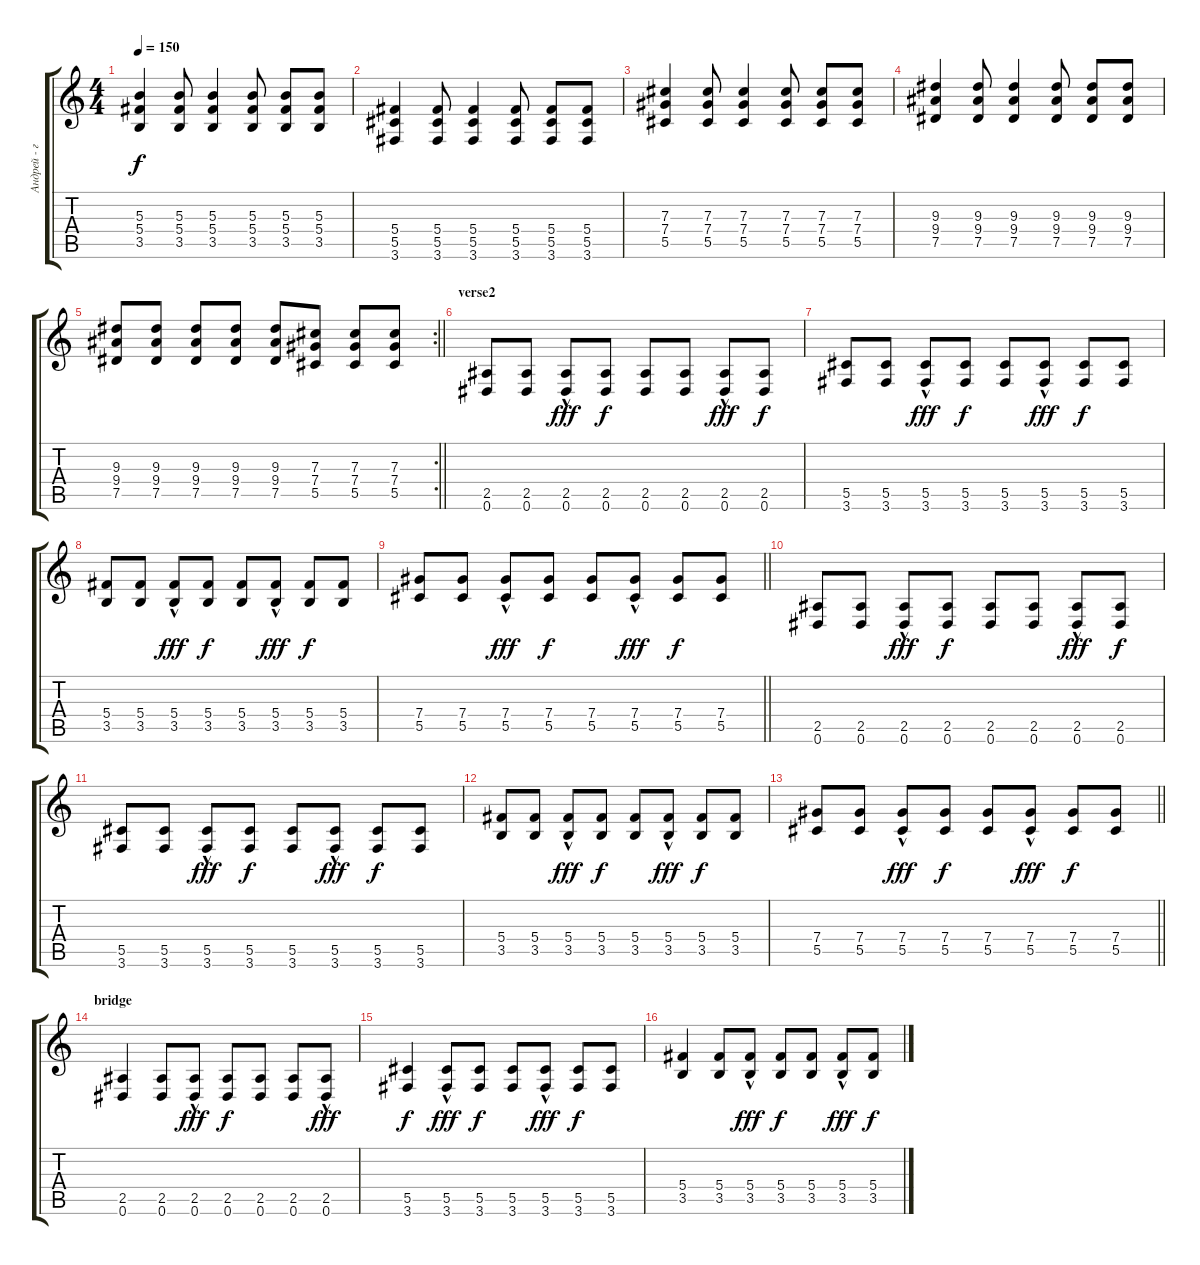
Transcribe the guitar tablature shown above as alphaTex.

\track ("Андрей - гитара" "Андрей - г") {instrument electricguitarmuted}
\staff {score tabs}
\tuning (Eb4 Bb3 Gb3 Db3 Ab2 Eb2) {hide}
\ts (4 4)
\tempo 150
\clef g2
\ks c
(5.3 5.4 3.5).4{dy f volume 12 instrument distortionguitar} (5.3 5.4 3.5).8 (5.3 5.4 3.5).4 (5.3 5.4 3.5).8 (5.3 5.4 3.5).8 (5.3 5.4 3.5).8 |
(5.4 5.5 3.6).4{volume 12 instrument distortionguitar} (5.4 5.5 3.6).8 (5.4 5.5 3.6).4 (5.4 5.5 3.6).8 (5.4 5.5 3.6).8 (5.4 5.5 3.6).8 |
(7.3 7.4 5.5).4{volume 12 instrument distortionguitar} (7.3 7.4 5.5).8 (7.3 7.4 5.5).4 (7.3 7.4 5.5).8 (7.3 7.4 5.5).8 (7.3 7.4 5.5).8 |
(9.3 9.4 7.5).4{volume 12 instrument distortionguitar} (9.3 9.4 7.5).8 (9.3 9.4 7.5).4 (9.3 9.4 7.5).8 (9.3 9.4 7.5).8 (9.3 9.4 7.5).8 |
\rc 2
\barLineRight lightlight
(9.3 9.4 7.5).8{volume 12 instrument distortionguitar} (9.3 9.4 7.5).8 (9.3 9.4 7.5).8 (9.3 9.4 7.5).8 (9.3 9.4 7.5).8 (7.3 7.4 5.5).8 (7.3 7.4 5.5).8 (7.3 7.4 5.5).8 |
\section ("" "verse2")
(2.5 0.6).8{instrument electricguitarmuted} (2.5 0.6).8 (2.5 0.6{hac}).8{dy fff} (2.5 0.6).8{dy f} (2.5 0.6).8 (2.5 0.6).8 (2.5 0.6{hac}).8{dy fff} (2.5 0.6).8{dy f} |
(5.5 3.6).8 (5.5 3.6).8 (5.5{hac} 3.6).8{dy fff} (5.5 3.6).8{dy f} (5.5 3.6).8 (5.5{hac} 3.6).8{dy fff} (5.5 3.6).8{dy f} (5.5 3.6).8 |
(5.4 3.5).8 (5.4 3.5).8 (5.4 3.5{hac}).8{dy fff} (5.4 3.5).8{dy f} (5.4 3.5).8 (5.4 3.5{hac}).8{dy fff} (5.4 3.5).8{dy f} (5.4 3.5).8 |
\barLineRight lightlight
(7.4 5.5).8 (7.4 5.5).8 (7.4 5.5{hac}).8{dy fff} (7.4 5.5).8{dy f} (7.4 5.5).8 (7.4 5.5{hac}).8{dy fff} (7.4 5.5).8{dy f} (7.4 5.5).8 |
(2.5 0.6).8 (2.5 0.6).8 (2.5 0.6{hac}).8{dy fff} (2.5 0.6).8{dy f} (2.5 0.6).8 (2.5 0.6).8 (2.5 0.6{hac}).8{dy fff} (2.5 0.6).8{dy f} |
(5.5 3.6).8 (5.5 3.6).8 (5.5{hac} 3.6).8{dy fff} (5.5 3.6).8{dy f} (5.5 3.6).8 (5.5{hac} 3.6).8{dy fff} (5.5 3.6).8{dy f} (5.5 3.6).8 |
(5.4 3.5).8 (5.4 3.5).8 (5.4 3.5{hac}).8{dy fff} (5.4 3.5).8{dy f} (5.4 3.5).8 (5.4 3.5{hac}).8{dy fff} (5.4 3.5).8{dy f} (5.4 3.5).8 |
\barLineRight lightlight
(7.4 5.5).8 (7.4 5.5).8 (7.4 5.5{hac}).8{dy fff} (7.4 5.5).8{dy f} (7.4 5.5).8 (7.4 5.5{hac}).8{dy fff} (7.4 5.5).8{dy f} (7.4 5.5).8 |
\section ("" "bridge")
(2.5 0.6).4{instrument distortionguitar} (2.5 0.6).8 (2.5 0.6{hac}).8{dy fff} (2.5 0.6).8{dy f} (2.5 0.6).8 (2.5 0.6).8 (2.5 0.6{hac}).8{dy fff} |
(5.5 3.6).4{dy f} (5.5{hac} 3.6).8{dy fff} (5.5 3.6).8{dy f} (5.5 3.6).8 (5.5{hac} 3.6).8{dy fff} (5.5 3.6).8{dy f} (5.5 3.6).8 |
(5.4 3.5).4 (5.4 3.5).8 (5.4 3.5{hac}).8{dy fff} (5.4 3.5).8{dy f} (5.4 3.5).8 (5.4 3.5{hac}).8{dy fff} (5.4 3.5).8{dy f}
